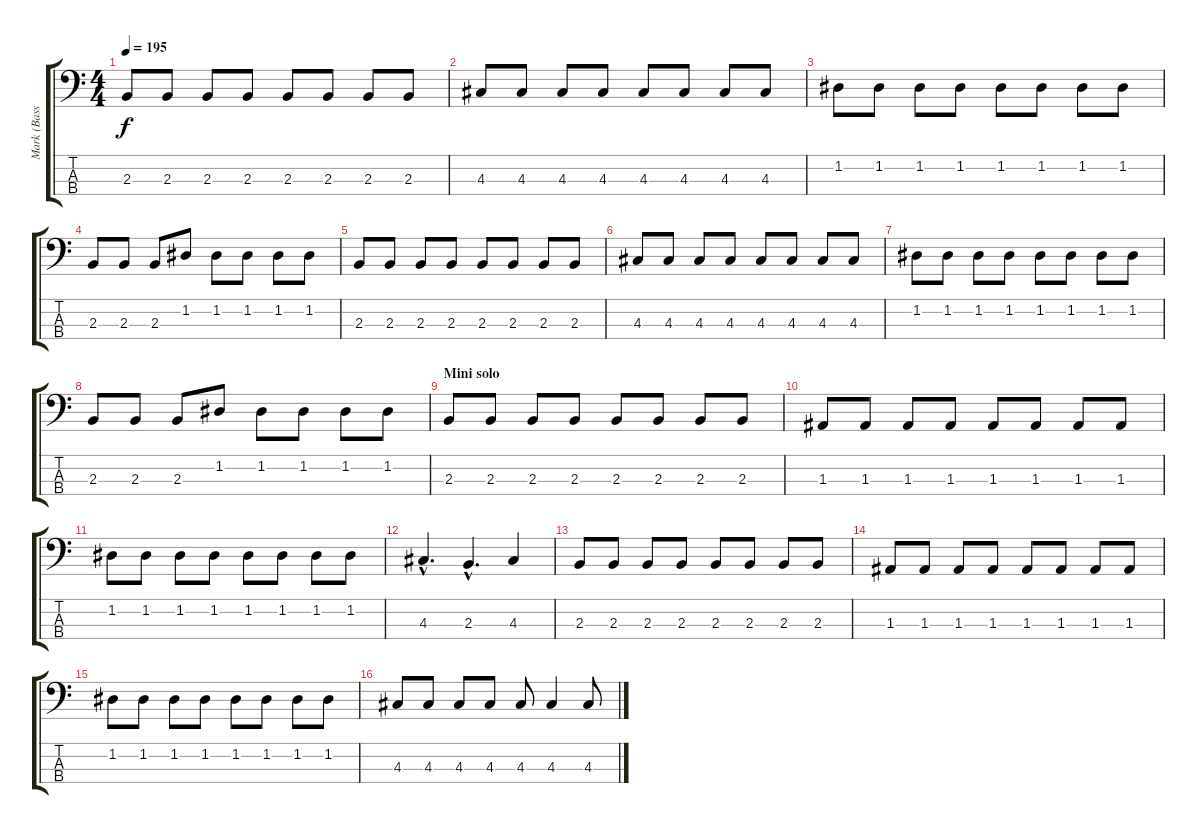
\track ("Mark (Bass)" "Mark (Bass") {instrument electricbasspick}
\staff {score tabs}
\tuning (G2 D2 A1 E1) {hide}
\ts (4 4)
\tempo 195
\clef f4
\ks c
2.3.8{dy f} 2.3.8 2.3.8 2.3.8 2.3.8 2.3.8 2.3.8 2.3.8 |
4.3.8 4.3.8 4.3.8 4.3.8 4.3.8 4.3.8 4.3.8 4.3.8 |
1.2.8 1.2.8 1.2.8 1.2.8 1.2.8 1.2.8 1.2.8 1.2.8 |
2.3.8 2.3.8 2.3.8 1.2.8 1.2.8 1.2.8 1.2.8 1.2.8 |
2.3.8 2.3.8 2.3.8 2.3.8 2.3.8 2.3.8 2.3.8 2.3.8 |
4.3.8 4.3.8 4.3.8 4.3.8 4.3.8 4.3.8 4.3.8 4.3.8 |
1.2.8 1.2.8 1.2.8 1.2.8 1.2.8 1.2.8 1.2.8 1.2.8 |
2.3.8 2.3.8 2.3.8 1.2.8 1.2.8 1.2.8 1.2.8 1.2.8 |
\section ("" "Mini solo")
2.3.8 2.3.8 2.3.8 2.3.8 2.3.8 2.3.8 2.3.8 2.3.8 |
1.3.8 1.3.8 1.3.8 1.3.8 1.3.8 1.3.8 1.3.8 1.3.8 |
1.2.8 1.2.8 1.2.8 1.2.8 1.2.8 1.2.8 1.2.8 1.2.8 |
4.3{hac}.4{d} 2.3{hac}.4{d} 4.3.4 |
2.3.8 2.3.8 2.3.8 2.3.8 2.3.8 2.3.8 2.3.8 2.3.8 |
1.3.8 1.3.8 1.3.8 1.3.8 1.3.8 1.3.8 1.3.8 1.3.8 |
1.2.8 1.2.8 1.2.8 1.2.8 1.2.8 1.2.8 1.2.8 1.2.8 |
4.3.8 4.3.8 4.3.8 4.3.8 4.3.8 4.3.4 4.3.8
